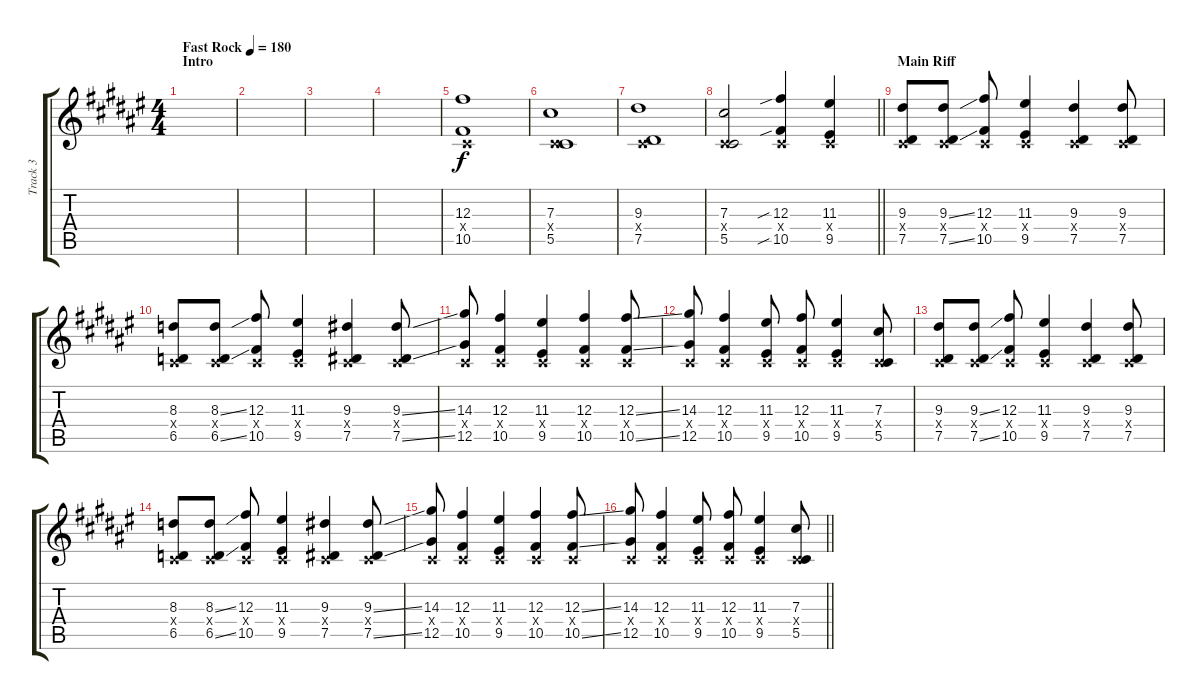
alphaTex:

\track ("Track 3" "Track 3") {instrument distortionguitar}
\staff {score tabs}
\tuning (Eb4 Bb3 Gb3 Db3 Ab2 Eb2) {hide}
\ts (4 4)
\section ("" "Intro")
\tempo (180 "Fast Rock")
\clef g2
\ks f#
|
|
|
|
(12.3 0.4{x} 10.5).1 |
(7.3 0.4{x} 5.5).1 |
(9.3 0.4{x} 7.5).1 |
\barLineRight lightlight
(7.3 0.4{x} 5.5).2 (12.3{sib} 0.4{x} 10.5{sib}).4 (11.3 0.4{x} 9.5).4 |
\section ("" "Main Riff")
(9.3 0.4{x} 7.5).8 (9.3{ss} 0.4{x} 7.5{ss}).8 (12.3 0.4{x} 10.5).8 (11.3 0.4{x} 9.5).4 (9.3 0.4{x} 7.5).4 (9.3 0.4{x} 7.5).8 |
(8.3 0.4{x} 6.5).8 (8.3{ss} 0.4{x} 6.5{ss}).8 (12.3 0.4{x} 10.5).8 (11.3 0.4{x} 9.5).4 (9.3 0.4{x} 7.5).4 (9.3{ss} 0.4{x} 7.5{ss}).8 |
(14.3 0.4{x} 12.5).8 (12.3 0.4{x} 10.5).4 (11.3 0.4{x} 9.5).4 (12.3 0.4{x} 10.5).4 (12.3{ss} 0.4{x} 10.5{ss}).8 |
(14.3 0.4{x} 12.5).8 (12.3 0.4{x} 10.5).4 (11.3 0.4{x} 9.5).8 (12.3 0.4{x} 10.5).8 (11.3 0.4{x} 9.5).4 (7.3 0.4{x} 5.5).8 |
(9.3 0.4{x} 7.5).8 (9.3{ss} 0.4{x} 7.5{ss}).8 (12.3 0.4{x} 10.5).8 (11.3 0.4{x} 9.5).4 (9.3 0.4{x} 7.5).4 (9.3 0.4{x} 7.5).8 |
(8.3 0.4{x} 6.5).8 (8.3{ss} 0.4{x} 6.5{ss}).8 (12.3 0.4{x} 10.5).8 (11.3 0.4{x} 9.5).4 (9.3 0.4{x} 7.5).4 (9.3{ss} 0.4{x} 7.5{ss}).8 |
(14.3 0.4{x} 12.5).8 (12.3 0.4{x} 10.5).4 (11.3 0.4{x} 9.5).4 (12.3 0.4{x} 10.5).4 (12.3{ss} 0.4{x} 10.5{ss}).8 |
\barLineRight lightlight
(14.3 0.4{x} 12.5).8 (12.3 0.4{x} 10.5).4 (11.3 0.4{x} 9.5).8 (12.3 0.4{x} 10.5).8 (11.3 0.4{x} 9.5).4 (7.3 0.4{x} 5.5).8
